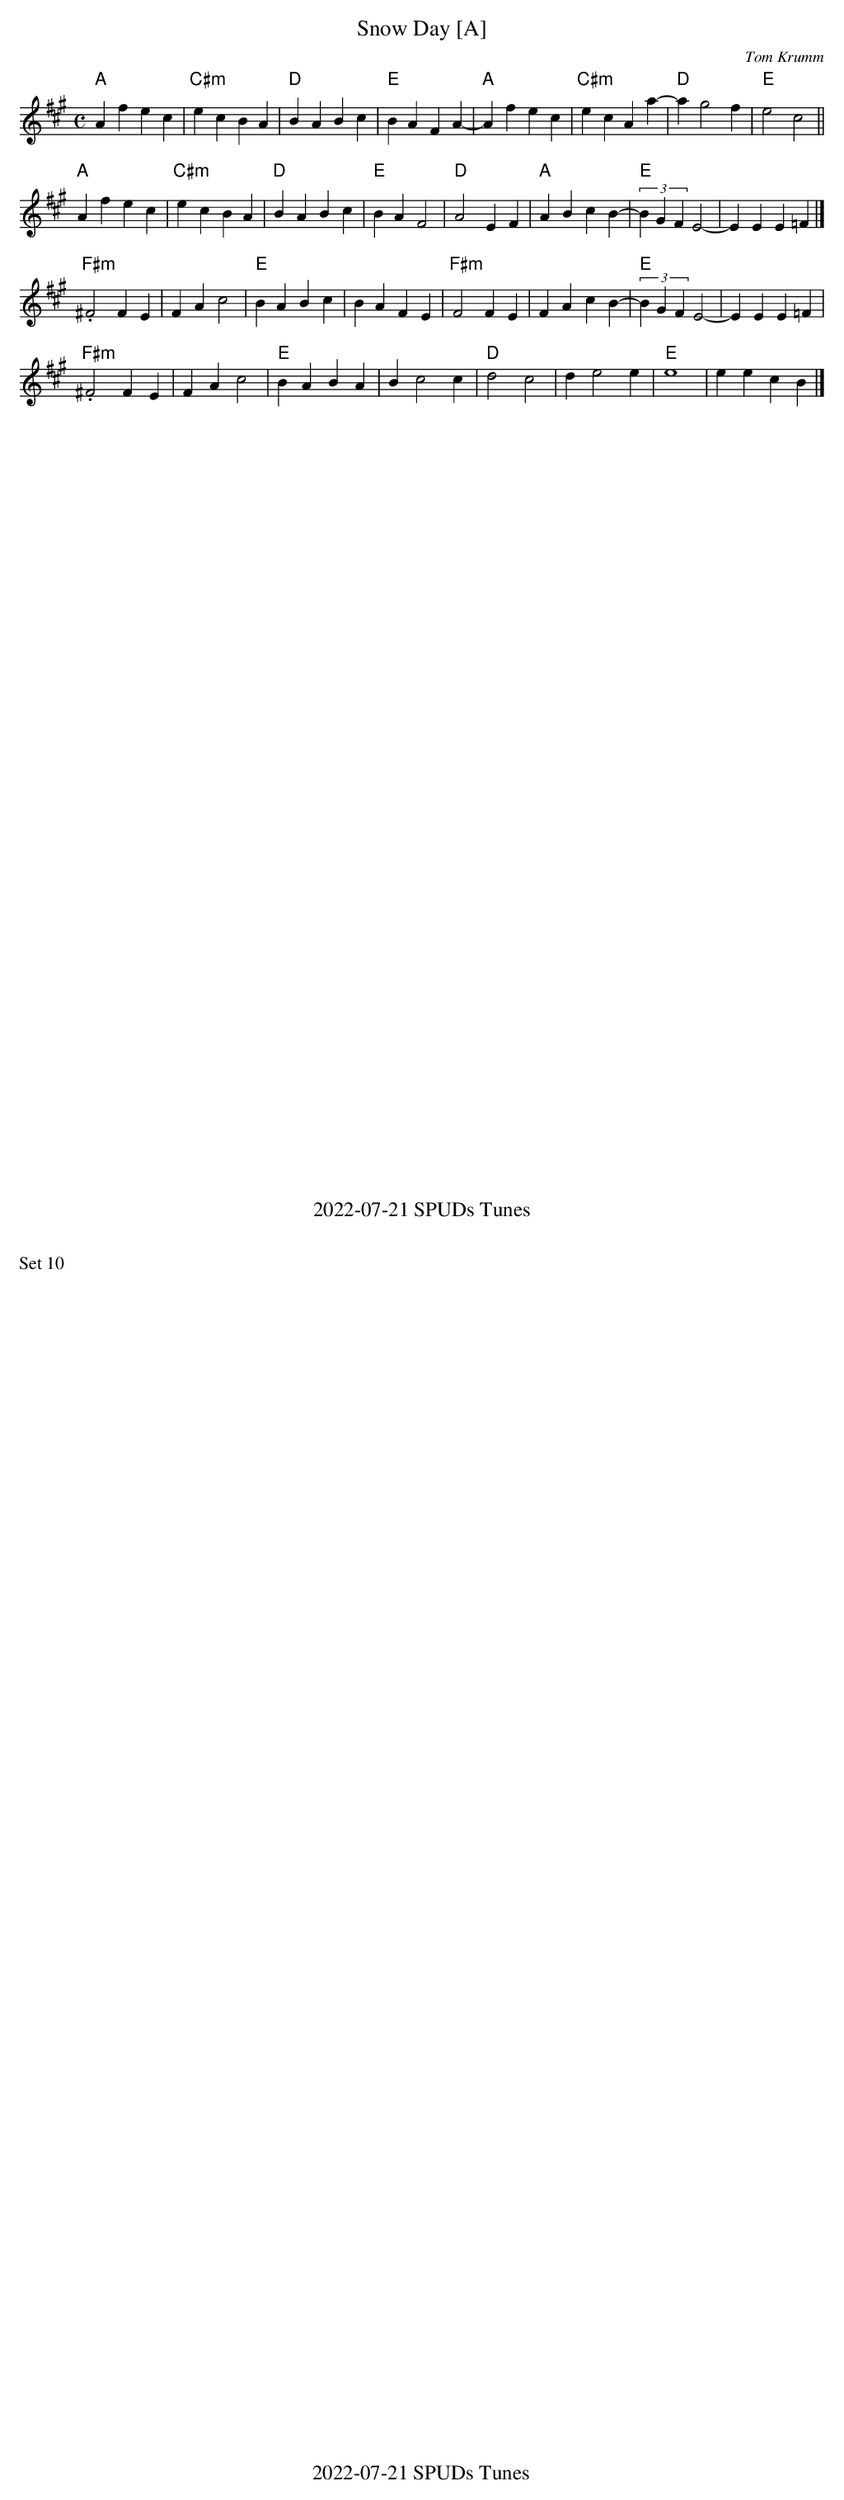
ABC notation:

X:1
T:Snow Day [A]
C:Tom Krumm
M:C
L:1/8
K:Amaj
"A"A2f2e2c2|"C#m"e2c2B2A2|"D"B2A2B2c2|"E"B2A2F2A2-|\
"A"A2f2e2c2|"C#m"e2c2A2a2-|"D"a2g4f2|"E" e4c4||
"A"A2f2e2c2|"C#m"e2c2B2A2|"D"B2A2B2c2|"E"B2A2F4|\
"D"A4E2F2|"A"A2B2c2B2-|"E"(3B2G2F2E4-|E2E2E2=F2|]
"F#m".^F4F2E2|F2A2c4|"E"B2A2B2c2|B2A2F2E2|"F#m"F4F2E2|F2A2c2B2-|"E"(3B2G2F2E4-|E2E2E2=F2|
"F#m".^F4F2E2|F2A2c4|"E"B2A2B2A2|B2c4c2|"D"d4c4|d2e4e2|"E"e8|e2e2c2B2|]
